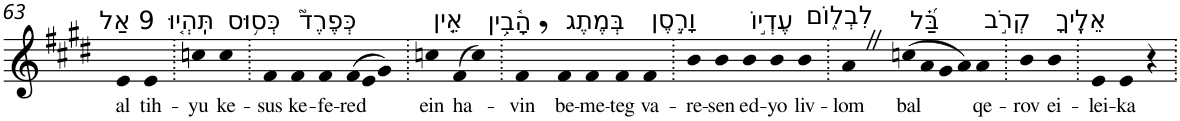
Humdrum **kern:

**kern	**text
*part1	*part1
*staff1	*staff1
*I"Piano	*
*I'Pno	*
!!LO:PB:g=z
*clefG2	*
*k[f#c#g#d#]	*
*E:	*
=63	=63
!LO:TX:a:t=9 אַל	!
!	!LO:LY:b
4e	al
!LO:TX:a:t=תִּֽהְי֤וּ	!
!	!LO:LY:b
4e	tih-
=64.	=64.
!	!LO:LY:b
4ccn	-yu
!LO:TX:a:t=כְּס֥וּס	!
!	!LO:LY:b
4cc	ke-
=65.	=65.
!	!LO:LY:b
4f#	-sus
!LO:TX:a:t=כְּפֶרֶד֮	!
!	!LO:LY:b
4f#	ke-
!	!LO:LY:b
4f#	-fe-
*Xtuplet	*
!	!LO:LY:b
(>12f#	-red
12e	.
12g#)	.
=66.	=66.
!LO:TX:a:t=אֵ֤ין	!
!	!LO:LY:b
4ccn	ein
!LO:TX:a:t=הָ֫בִ֥ין	!
!	!LO:LY:b
(>8f#	ha-
8cc)	.
=67.	=67.
!	!LO:LY:b
4f#,	-vin
!LO:TX:a:t=בְּמֶתֶג	!
!	!LO:LY:b
4f#	be-
!	!LO:LY:b
4f#	-me-
!	!LO:LY:b
4f#	-teg
!LO:TX:a:t=וָרֶ֣סֶן	!
!	!LO:LY:b
4f#	va-
=68.	=68.
!	!LO:LY:b
4b	-re-
!	!LO:LY:b
4b	-sen
!LO:TX:a:t=עֶדְי֣וֹ	!
!	!LO:LY:b
4b	ed-
!	!LO:LY:b
4b	-yo
!LO:TX:a:t=לִבְל֑וֹם	!
!	!LO:LY:b
4b	liv-
=69.	=69.
!	!LO:LY:b
4aZ	-lom
!LO:TX:a:t=בַּ֝֗ל	!
!	!LO:LY:b
(>8ccn	bal
8a	.
8g#	.
8a)	.
!LO:TX:a:t=קְרֹ֣ב	!
!	!LO:LY:b
4a	qe-
=70.	=70.
!	!LO:LY:b
4b	-rov
!LO:TX:a:t=אֵלֶֽיךָ	!
!	!LO:LY:b
4b	ei-
=71.	=71.
!	!LO:LY:b
4e	-lei-
!	!LO:LY:b
4e	-ka
4r	.
=.	=.
*-	*-
